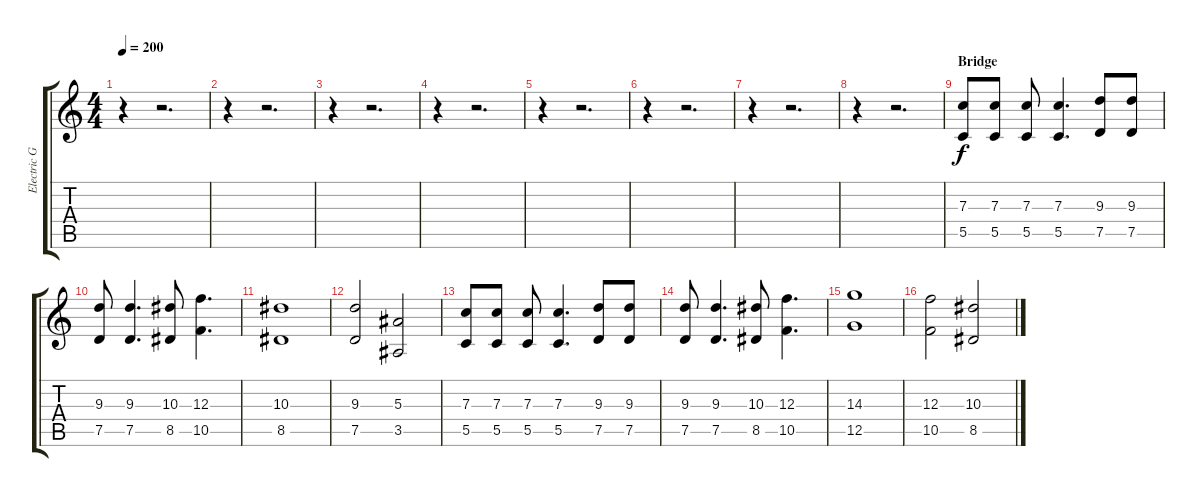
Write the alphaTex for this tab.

\track ("Electric Guitar 4" "Electric G") {instrument distortionguitar}
\staff {score tabs}
\tuning (D4 A3 F3 C3 G2 C2) {hide}
\ts (4 4)
\tempo 200
\clef g2
\ks c
r.4{dy f} r.2{d} |
r.4 r.2{d} |
r.4 r.2{d} |
r.4 r.2{d} |
r.4 r.2{d} |
r.4 r.2{d} |
r.4 r.2{d} |
r.4 r.2{d} |
\section ("" "Bridge")
(7.3 5.5).8 (7.3 5.5).8 (7.3 5.5).8 (7.3 5.5).4{d} (9.3 7.5).8 (9.3 7.5).8 |
(9.3 7.5).8 (9.3 7.5).4{d} (10.3 8.5).8 (12.3 10.5).4{d} |
(10.3 8.5).1 |
(9.3 7.5).2 (5.3 3.5).2 |
(7.3 5.5).8 (7.3 5.5).8 (7.3 5.5).8 (7.3 5.5).4{d} (9.3 7.5).8 (9.3 7.5).8 |
(9.3 7.5).8 (9.3 7.5).4{d} (10.3 8.5).8 (12.3 10.5).4{d} |
(14.3 12.5).1 |
(12.3 10.5).2 (10.3 8.5).2
